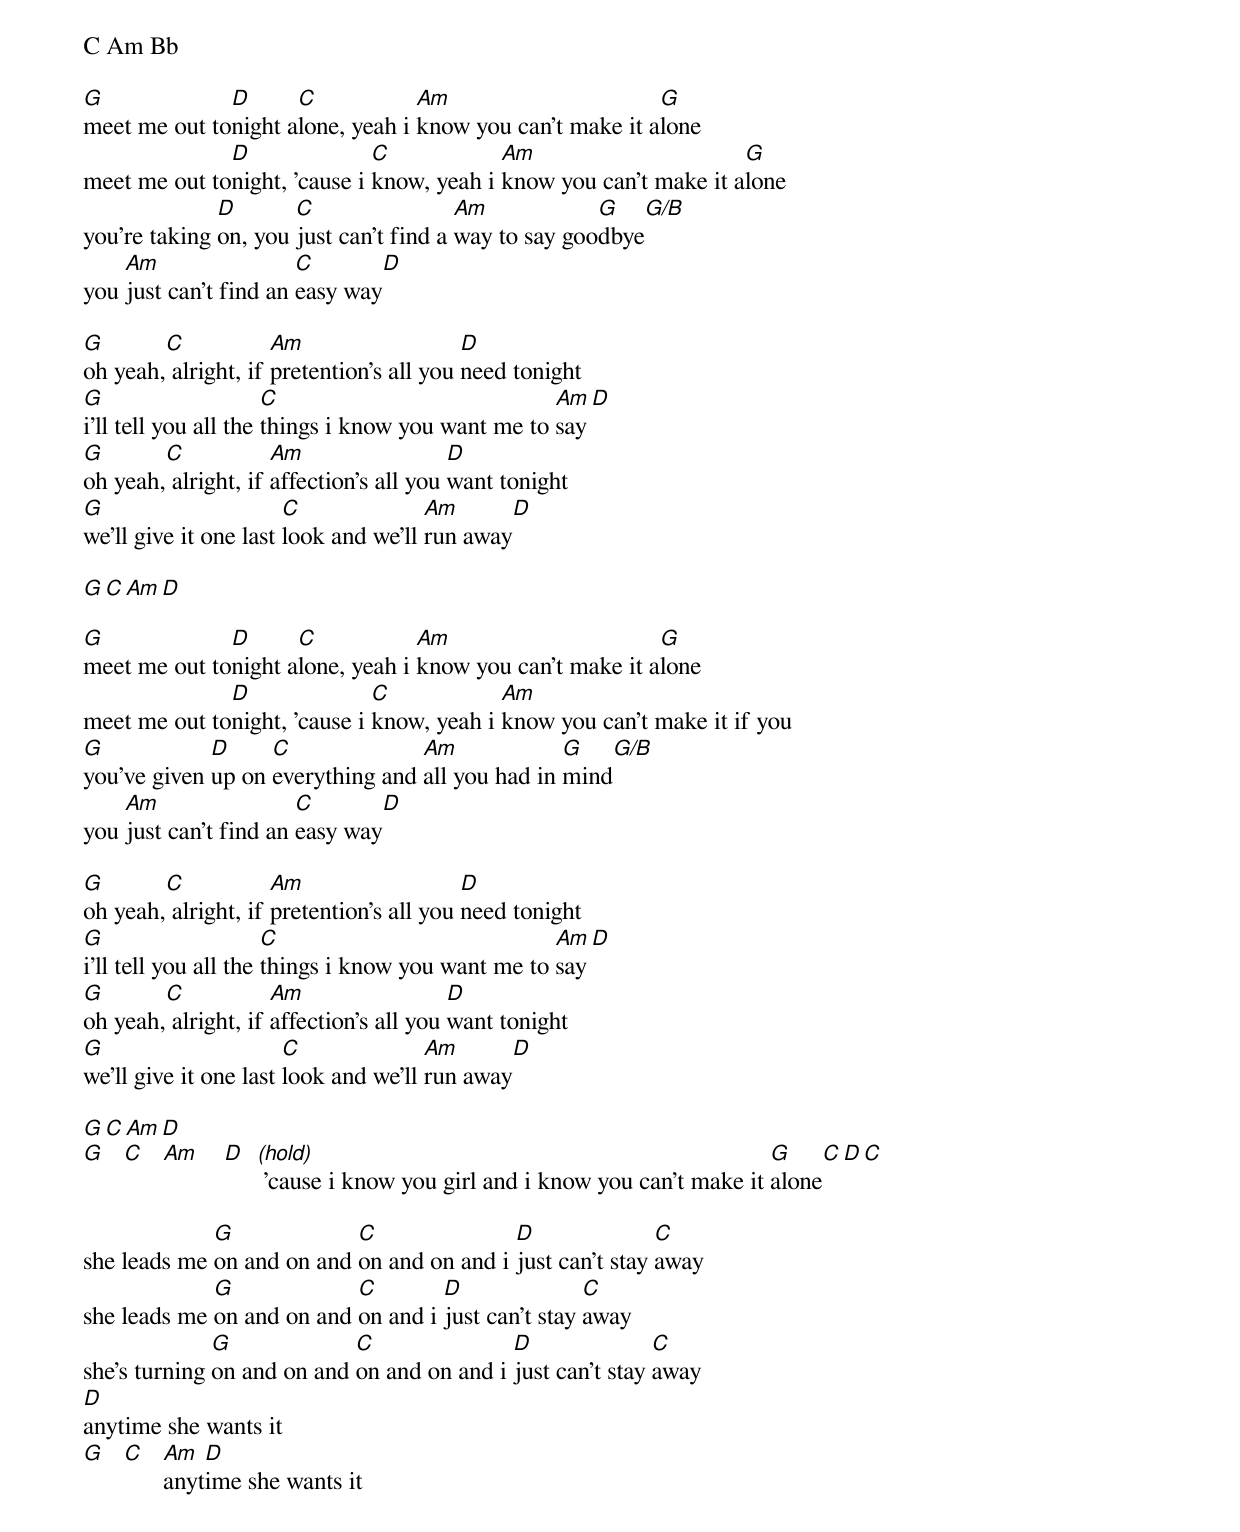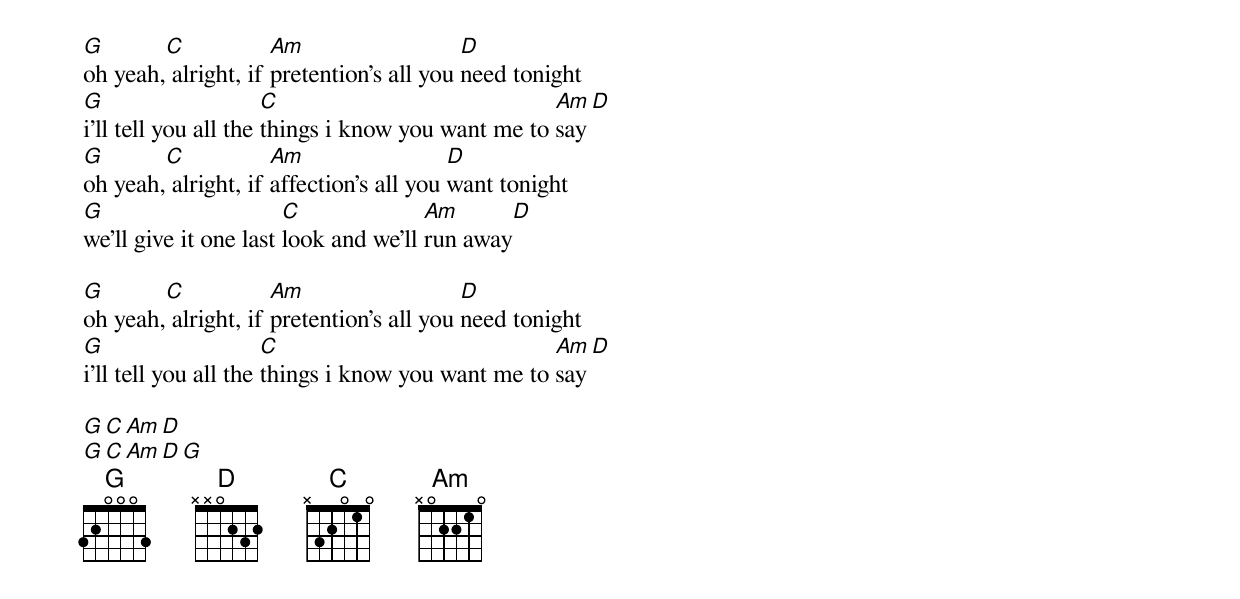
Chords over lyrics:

C Am Bb

G             D      C            Am                      G
meet me out tonight alone, yeah i know you can't make it alone
              D               C            Am                      G
meet me out tonight, 'cause i know, yeah i know you can't make it alone
              D       C                 Am            G    G/B
you're taking on, you just can't find a way to say goodbye
    Am                 C        D
you just can't find an easy way

G       C            Am                   D
oh yeah, alright, if pretention's all you need tonight
G                     C                            Am  D
i'll tell you all the things i know you want me to say
G       C            Am                  D
oh yeah, alright, if affection's all you want tonight
G                      C              Am       D
we'll give it one last look and we'll run away

G  C  Am  D

G             D      C            Am                      G
meet me out tonight alone, yeah i know you can't make it alone
              D               C            Am
meet me out tonight, 'cause i know, yeah i know you can't make it if you
G            D     C              Am             G    G/B
you've given up on everything and all you had in mind
    Am                 C        D
you just can't find an easy way

G       C            Am                   D
oh yeah, alright, if pretention's all you need tonight
G                     C                            Am  D
i'll tell you all the things i know you want me to say
G       C            Am                  D
oh yeah, alright, if affection's all you want tonight
G                      C              Am       D
we'll give it one last look and we'll run away

G  C  Am  D
G  C  Am  D (hold)                                               G     C D C
             'cause i know you girl and i know you can't make it alone

             G             C               D               C
she leads me on and on and on and on and i just can't stay away
             G             C        D               C
she leads me on and on and on and i just can't stay away
              G             C               D               C
she's turning on and on and on and on and i just can't stay away
D
anytime she wants it
G  C  Am  D
      anytime she wants it

G       C            Am                   D
oh yeah, alright, if pretention's all you need tonight
G                     C                            Am  D
i'll tell you all the things i know you want me to say
G       C            Am                  D
oh yeah, alright, if affection's all you want tonight
G                      C              Am       D
we'll give it one last look and we'll run away

G       C            Am                   D
oh yeah, alright, if pretention's all you need tonight
G                     C                            Am  D
i'll tell you all the things i know you want me to say

G  C  Am  D
G  C  Am  D  G
